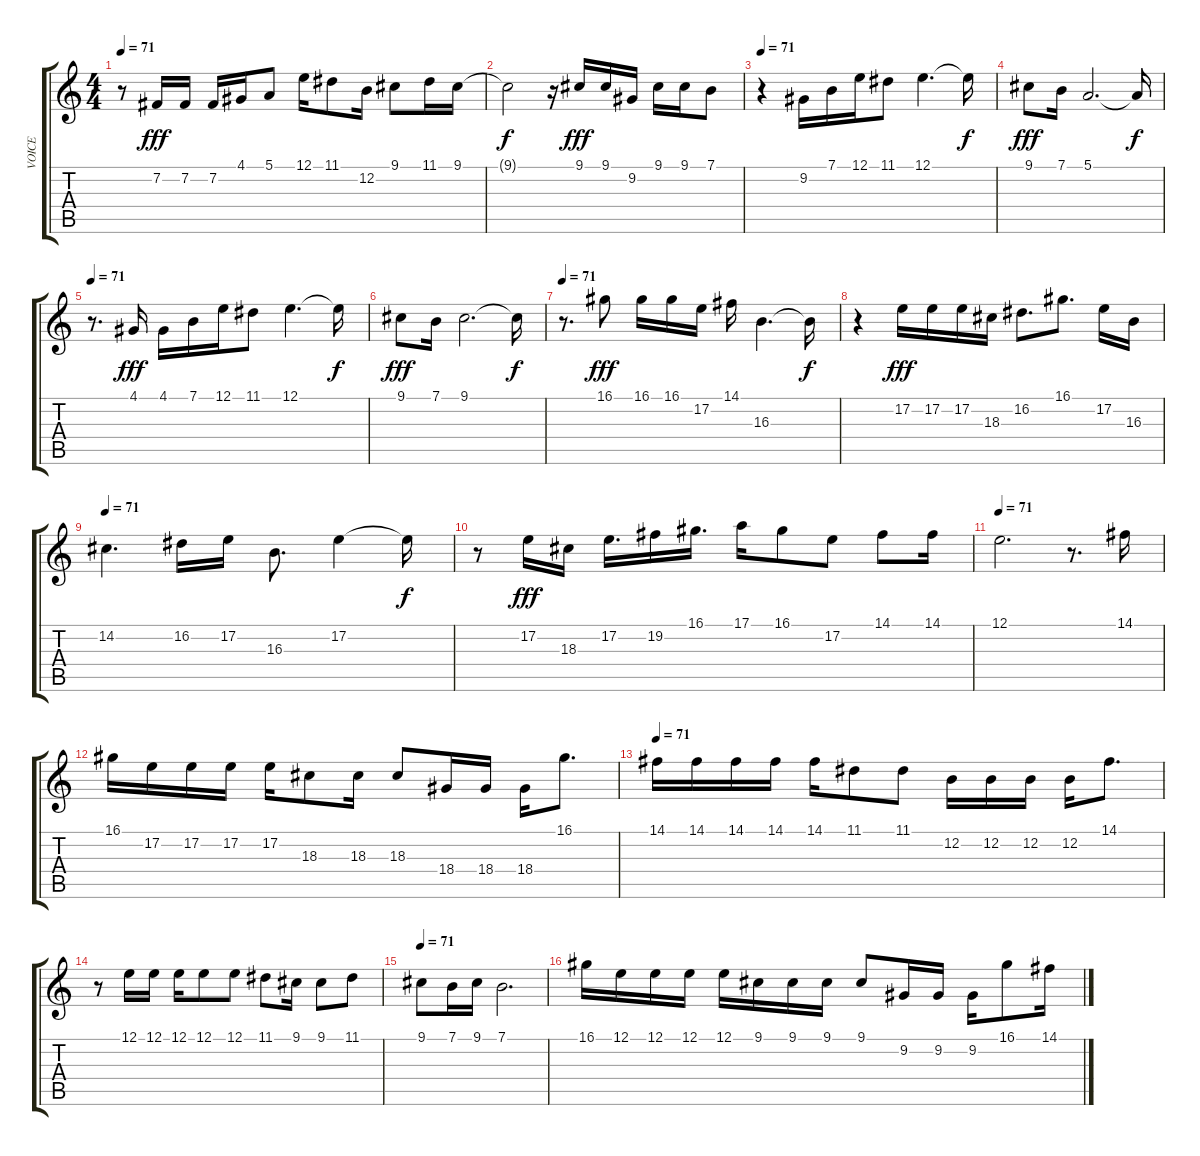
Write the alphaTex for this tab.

\track ("VOICE" "VOICE") {instrument tenorsax}
\staff {score tabs}
\tuning (E4 B3 G3 D3 A2 E2) {hide}
\ts (4 4)
\tempo 71
\clef g2
\ks c
r.8{dy fff} 7.2.16 7.2.16 7.2.16 4.1.16 5.1.8 12.1.16 11.1.8 12.2.16 9.1.8 11.1.16 9.1.16 |
9.1{t}.2{dy f} r.16 9.1.16{dy fff} 9.1.16 9.2.16 9.1.16 9.1.16 7.1.8 |
\tempo 71
r.4 9.2.16 7.1.16 12.1.16 11.1.8 12.1.4{d} 12.1{t}.16{dy f} |
9.1.8{dy fff} 7.1.16 5.1.2{d} 5.1{t}.16{dy f} |
\tempo 71
r.8{d} 4.1.16{dy fff} 4.1.16 7.1.16 12.1.16 11.1.8 12.1.4{d} 12.1{t}.16{dy f} |
9.1.8{dy fff} 7.1.16 9.1.2{d} 9.1{t}.16{dy f} |
\tempo 71
r.8{d} 16.1.8{dy fff} 16.1.16 16.1.16 17.2.16 14.1.16 16.3.4{d} 16.3{t}.16{dy f} |
r.4 17.2.16{dy fff} 17.2.16 17.2.16 18.3.16 16.2.8{d} 16.1.8{d} 17.2.16 16.3.16 |
\tempo 71
14.2.4{d} 16.2.16 17.2.16 16.3.8{d} 17.2.4 17.2{t}.16{dy f} |
r.8 17.2.16{dy fff} 18.3.16 17.2.16{d} 19.2.16 16.1.16{d} 17.1.16 16.1.8 17.2.8 14.1.8 14.1.16 |
\tempo 71
12.1.2{d} r.8{d} 14.1.16 |
16.1.16 17.2.16 17.2.16 17.2.16 17.2.16 18.3.8 18.3.16 18.3.8 18.4.16 18.4.16 18.4.16 16.1.8{d} |
\tempo 71
14.1.16 14.1.16 14.1.16 14.1.16 14.1.16 11.1.8 11.1.8 12.2.16 12.2.16 12.2.16 12.2.16 14.1.8{d} |
r.8 12.1.16 12.1.16 12.1.16 12.1.8 12.1.8 11.1.8 9.1.16 9.1.8 11.1.8 |
\tempo 71
9.1.8 7.1.16 9.1.16 7.1.2{d} |
16.1.16 12.1.16 12.1.16 12.1.16 12.1.16 9.1.16 9.1.16 9.1.16 9.1.8 9.2.16 9.2.16 9.2.16 16.1.8 14.1.16
